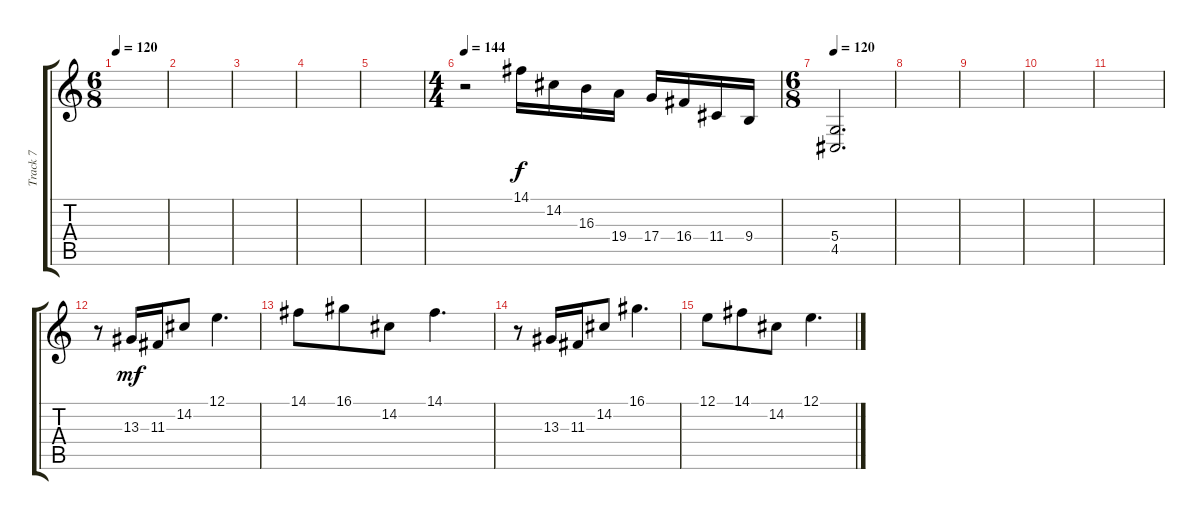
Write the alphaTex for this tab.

\track ("Track 7" "Track 7") {instrument musicbox}
\staff {score tabs}
\tuning (E4 B3 G3 D3 A2 E2) {hide}
\ts (6 8)
\tempo 120
\clef g2
\ks c
|
|
|
|
|
\ts (4 4)
\tempo 144
r.2 14.1.16 14.2.16 16.3.16 19.4.16 17.4.16 16.4.16 11.4.16 9.4.16 |
\ts (6 8)
\tempo 120
(5.4 4.5).2{d} |
|
|
|
|
r.8 13.3.16{dy mf} 11.3.16 14.2.8 12.1.4{d} |
14.1.8 16.1.8 14.2.8 14.1.4{d} |
r.8 13.3.16 11.3.16 14.2.8 16.1.4{d} |
12.1.8 14.1.8 14.2.8 12.1.4{d}
